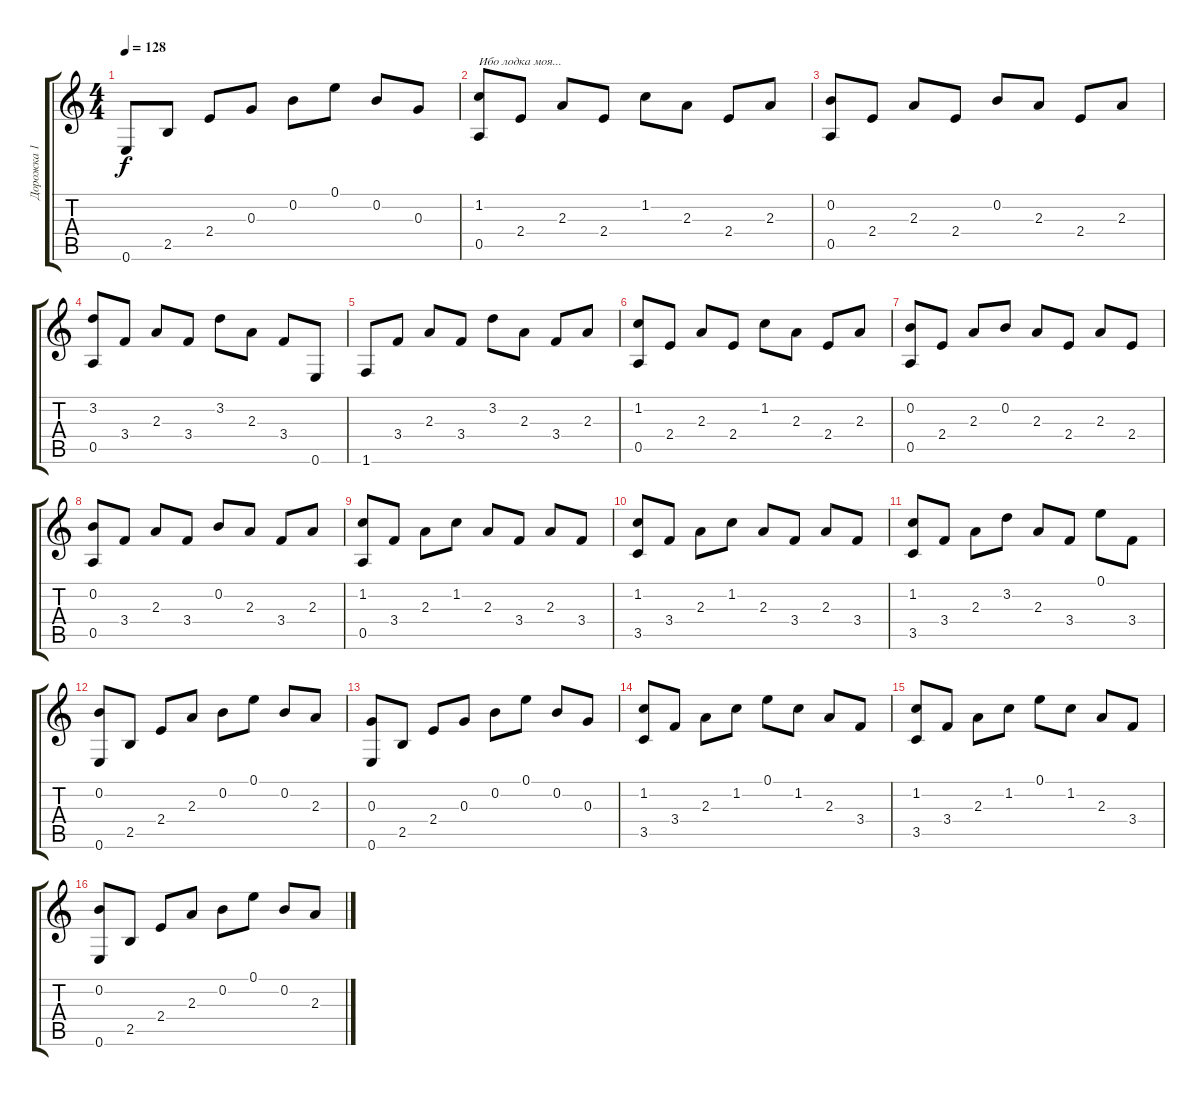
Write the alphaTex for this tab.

\track ("Дорожка 1" "Дорожка 1") {instrument acousticguitarnylon}
\staff {score tabs}
\tuning (E4 B3 G3 D3 A2 E2) {hide}
\ts (4 4)
\tempo 128
\clef g2
\ks c
0.6.8{dy f} 2.5.8 2.4.8 0.3.8 0.2.8 0.1.8 0.2.8 0.3.8 |
(1.2 0.5).8{txt "Ибо лодка моя..."} 2.4.8 2.3.8 2.4.8 1.2.8 2.3.8 2.4.8 2.3.8 |
(0.2 0.5).8 2.4.8 2.3.8 2.4.8 0.2.8 2.3.8 2.4.8 2.3.8 |
(3.2 0.5).8 3.4.8 2.3.8 3.4.8 3.2.8 2.3.8 3.4.8 0.6.8 |
1.6.8 3.4.8 2.3.8 3.4.8 3.2.8 2.3.8 3.4.8 2.3.8 |
(1.2 0.5).8 2.4.8 2.3.8 2.4.8 1.2.8 2.3.8 2.4.8 2.3.8 |
(0.2 0.5).8 2.4.8 2.3.8 0.2.8 2.3.8 2.4.8 2.3.8 2.4.8 |
(0.2 0.5).8 3.4.8 2.3.8 3.4.8 0.2.8 2.3.8 3.4.8 2.3.8 |
(1.2 0.5).8 3.4.8 2.3.8 1.2.8 2.3.8 3.4.8 2.3.8 3.4.8 |
(1.2 3.5).8 3.4.8 2.3.8 1.2.8 2.3.8 3.4.8 2.3.8 3.4.8 |
(1.2 3.5).8 3.4.8 2.3.8 3.2.8 2.3.8 3.4.8 0.1.8 3.4.8 |
(0.2 0.6).8 2.5.8 2.4.8 2.3.8 0.2.8 0.1.8 0.2.8 2.3.8 |
(0.3 0.6).8 2.5.8 2.4.8 0.3.8 0.2.8 0.1.8 0.2.8 0.3.8 |
(1.2 3.5).8 3.4.8 2.3.8 1.2.8 0.1.8 1.2.8 2.3.8 3.4.8 |
(1.2 3.5).8 3.4.8 2.3.8 1.2.8 0.1.8 1.2.8 2.3.8 3.4.8 |
(0.2 0.6).8 2.5.8 2.4.8 2.3.8 0.2.8 0.1.8 0.2.8 2.3.8
